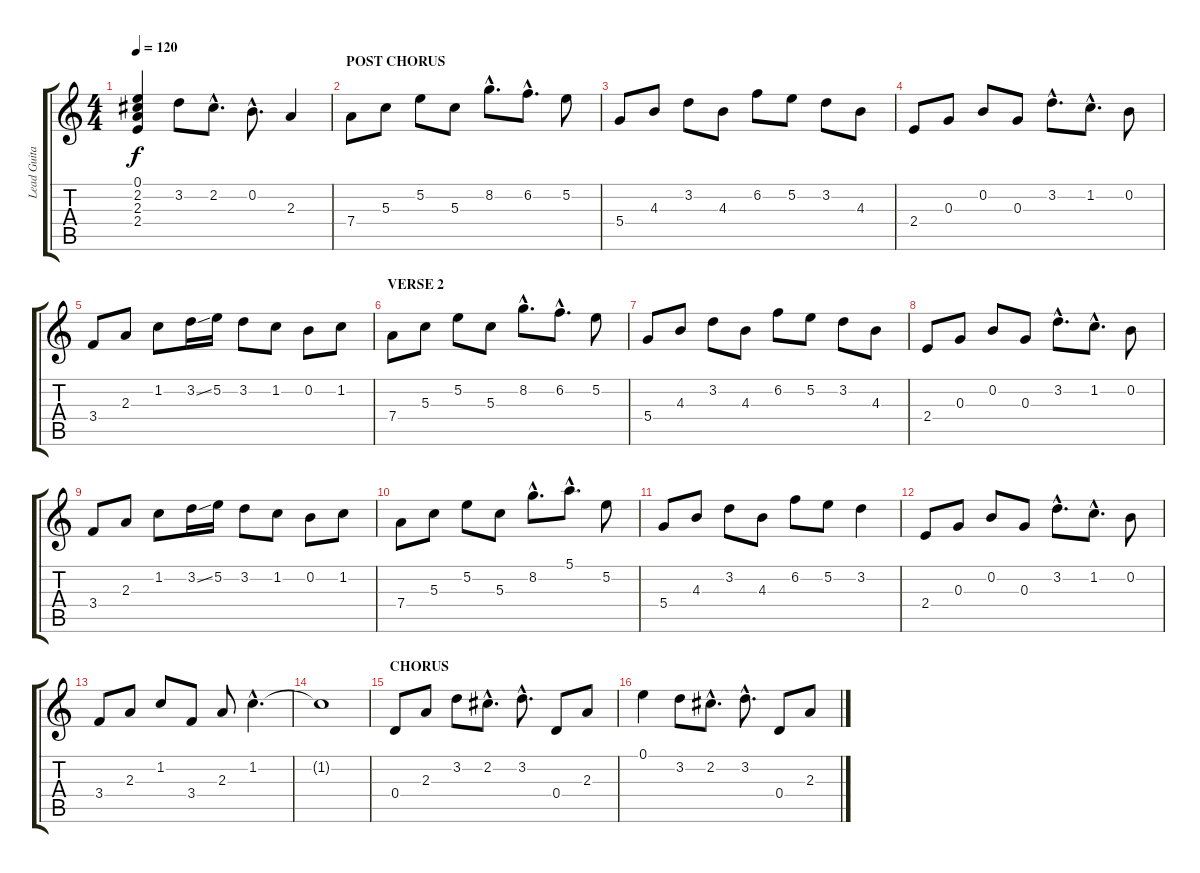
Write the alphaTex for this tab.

\track ("Lead Guitar" "Lead Guita") {instrument acousticguitarsteel}
\staff {score tabs}
\tuning (E4 B3 G3 D3 A2 E2) {hide}
\ts (4 4)
\tempo 120
\clef g2
\ks c
(0.1 2.2 2.3 2.4).4{dy f} 3.2.8 2.2{hac}.8{d} 0.2{hac}.8{d} 2.3.4 |
\section ("" "POST CHORUS")
7.4.8 5.3.8 5.2.8 5.3.8 8.2{hac}.8{d} 6.2{hac}.8{d} 5.2.8 |
5.4.8 4.3.8 3.2.8 4.3.8 6.2.8 5.2.8 3.2.8 4.3.8 |
2.4.8 0.3.8 0.2.8 0.3.8 3.2{hac}.8{d} 1.2{hac}.8{d} 0.2.8 |
3.4.8 2.3.8 1.2.8 3.2{ss}.16 5.2.16 3.2.8 1.2.8 0.2.8 1.2.8 |
\section ("" "VERSE 2")
7.4.8 5.3.8 5.2.8 5.3.8 8.2{hac}.8{d} 6.2{hac}.8{d} 5.2.8 |
5.4.8 4.3.8 3.2.8 4.3.8 6.2.8 5.2.8 3.2.8 4.3.8 |
2.4.8 0.3.8 0.2.8 0.3.8 3.2{hac}.8{d} 1.2{hac}.8{d} 0.2.8 |
3.4.8 2.3.8 1.2.8 3.2{ss}.16 5.2.16 3.2.8 1.2.8 0.2.8 1.2.8 |
7.4.8 5.3.8 5.2.8 5.3.8 8.2{hac}.8{d} 5.1{hac}.8{d} 5.2.8 |
5.4.8 4.3.8 3.2.8 4.3.8 6.2.8 5.2.8 3.2.4 |
2.4.8 0.3.8 0.2.8 0.3.8 3.2{hac}.8{d} 1.2{hac}.8{d} 0.2.8 |
3.4.8 2.3.8 1.2.8 3.4.8 2.3.8 1.2{hac}.4{d} |
1.2{t}.1 |
\section ("" "CHORUS")
0.4.8 2.3.8 3.2.8 2.2{hac}.8{d} 3.2{hac}.8{d} 0.4.8 2.3.8 |
0.1.4 3.2.8 2.2{hac}.8{d} 3.2{hac}.8{d} 0.4.8 2.3.8
